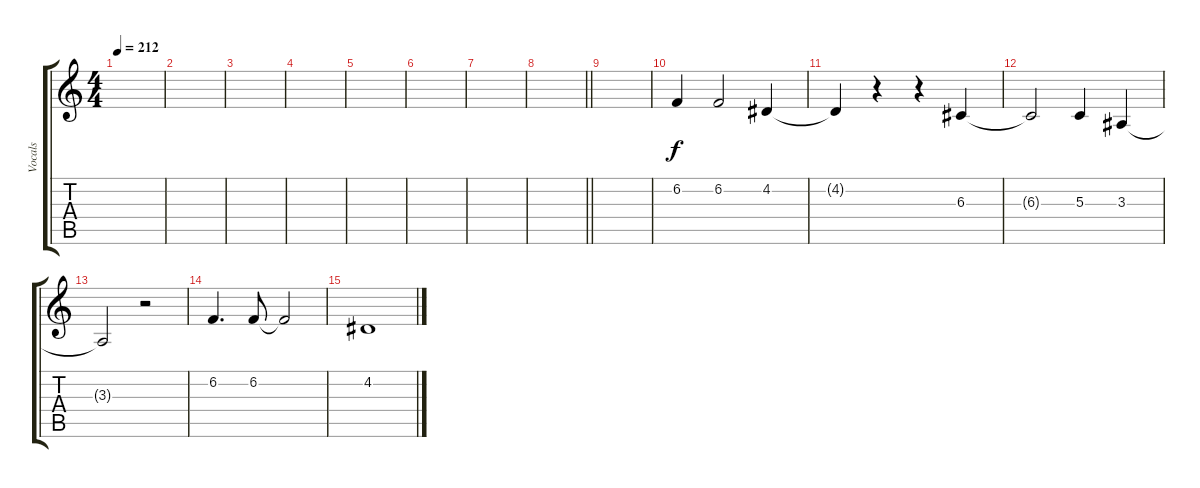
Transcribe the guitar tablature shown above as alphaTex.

\track ("Vocals" "Vocals") {instrument clarinet}
\staff {score tabs}
\tuning (E4 B3 G3 D3 A2 E2) {hide}
\ts (4 4)
\tempo 212
\clef g2
\ks c
|
|
|
|
|
|
|
\barLineRight lightlight
|
|
6.2.4{volume 10} 6.2.2 4.2.4 |
4.2{t}.4 r.4 r.4 6.3.4 |
6.3{t}.2 5.3.4 3.3.4 |
3.3{t}.2 r.2 |
6.2.4{d} 6.2.8 6.2{t}.2 |
4.2.1
